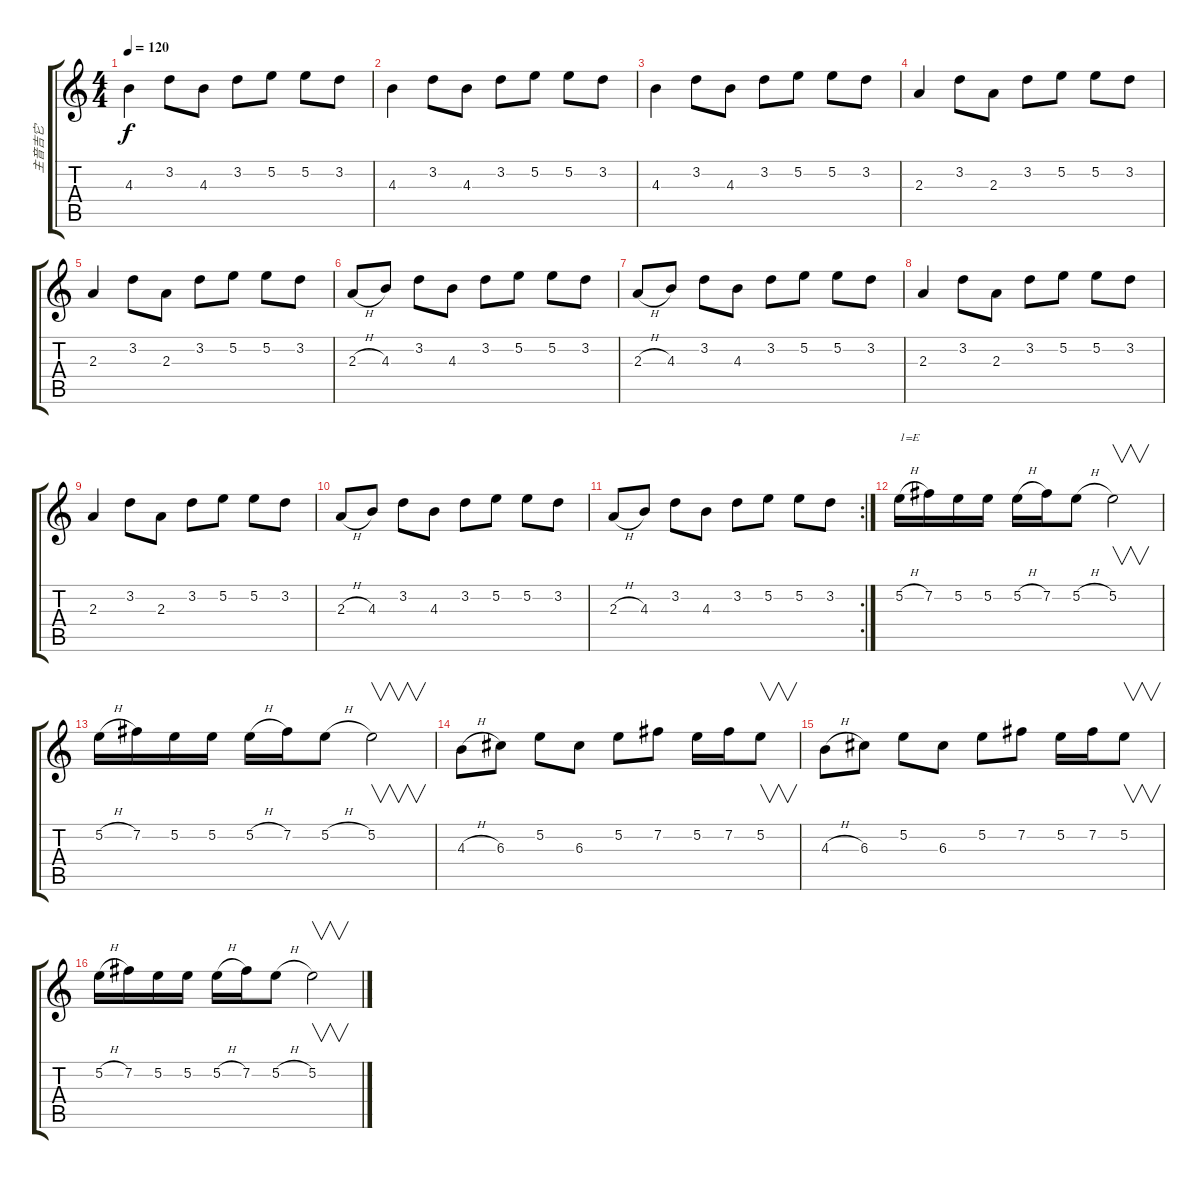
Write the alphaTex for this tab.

\track ("主音吉它" "主音吉它") {instrument overdrivenguitar}
\staff {score tabs}
\tuning (E4 B3 G3 D3 A2 E2) {hide}
\ts (4 4)
\tempo 120
\clef g2
\ks c
4.3.4{dy f} 3.2.8 4.3.8 3.2.8 5.2.8 5.2.8 3.2.8 |
4.3.4 3.2.8 4.3.8 3.2.8 5.2.8 5.2.8 3.2.8 |
4.3.4 3.2.8 4.3.8 3.2.8 5.2.8 5.2.8 3.2.8 |
2.3.4 3.2.8 2.3.8 3.2.8 5.2.8 5.2.8 3.2.8 |
2.3.4 3.2.8 2.3.8 3.2.8 5.2.8 5.2.8 3.2.8 |
2.3{h}.8 4.3.8 3.2.8 4.3.8 3.2.8 5.2.8 5.2.8 3.2.8 |
2.3{h}.8 4.3.8 3.2.8 4.3.8 3.2.8 5.2.8 5.2.8 3.2.8 |
2.3.4 3.2.8 2.3.8 3.2.8 5.2.8 5.2.8 3.2.8 |
2.3.4 3.2.8 2.3.8 3.2.8 5.2.8 5.2.8 3.2.8 |
2.3{h}.8 4.3.8 3.2.8 4.3.8 3.2.8 5.2.8 5.2.8 3.2.8 |
\rc 2
2.3{h}.8 4.3.8 3.2.8 4.3.8 3.2.8 5.2.8 5.2.8 3.2.8 |
5.2{h}.16{txt "1=E"} 7.2.16 5.2.16 5.2.16 5.2{h}.16 7.2.16 5.2{h}.8 5.2.2{v} |
5.2{h}.16 7.2.16 5.2.16 5.2.16 5.2{h}.16 7.2.16 5.2{h}.8 5.2.2{v} |
4.3{h}.8 6.3.8 5.2.8 6.3.8 5.2.8 7.2.8 5.2.16 7.2.16 5.2.8{v} |
4.3{h}.8 6.3.8 5.2.8 6.3.8 5.2.8 7.2.8 5.2.16 7.2.16 5.2.8{v} |
5.2{h}.16 7.2.16 5.2.16 5.2.16 5.2{h}.16 7.2.16 5.2{h}.8 5.2.2{v}
